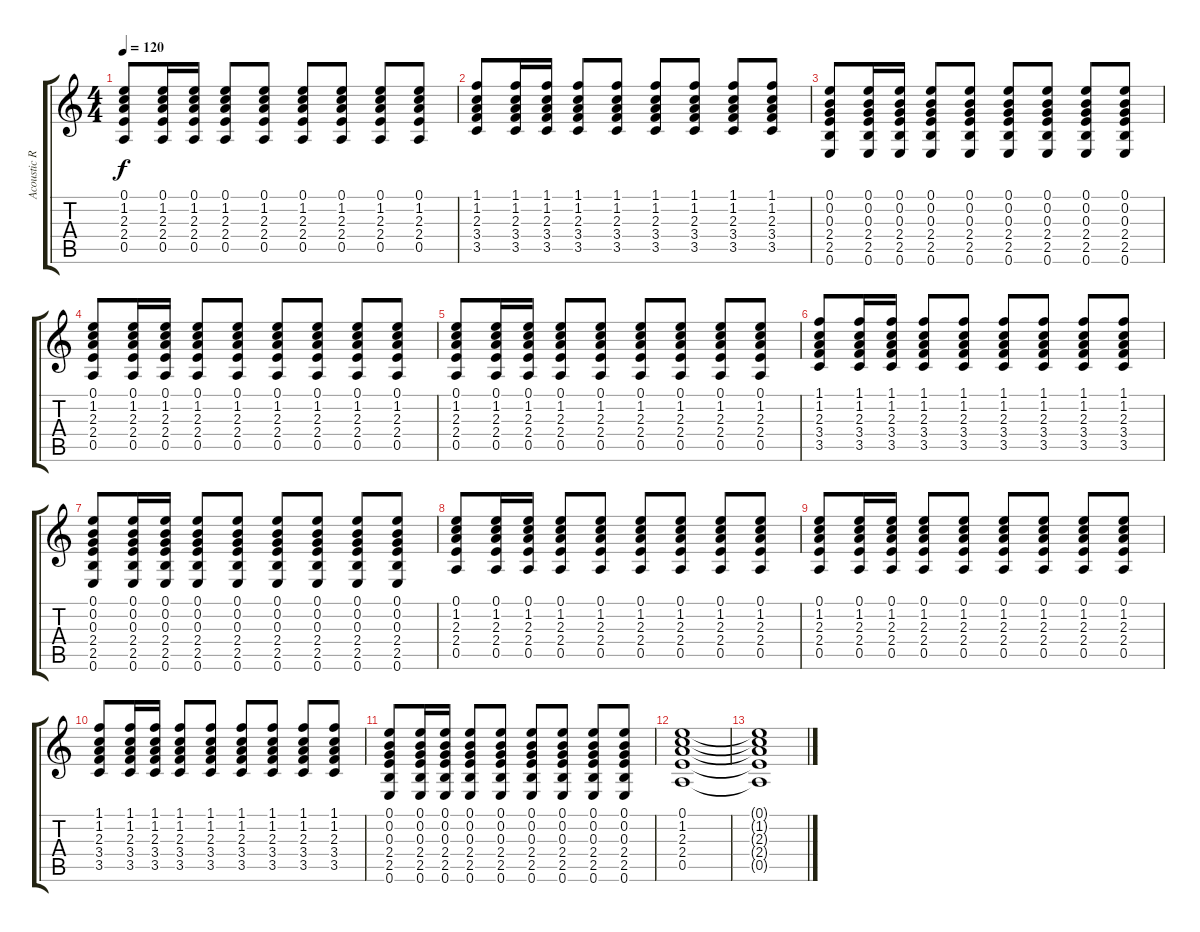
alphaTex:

\track ("Acoustic Rhythm" "Acoustic R") {instrument acousticguitarsteel}
\staff {score tabs}
\tuning (E4 B3 G3 D3 A2 E2) {hide}
\ts (4 4)
\tempo 120
\clef g2
\ks c
(0.1 1.2 2.3 2.4 0.5).8{dy f} (0.1 1.2 2.3 2.4 0.5).16 (0.1 1.2 2.3 2.4 0.5).16 (0.1 1.2 2.3 2.4 0.5).8 (0.1 1.2 2.3 2.4 0.5).8 (0.1 1.2 2.3 2.4 0.5).8 (0.1 1.2 2.3 2.4 0.5).8 (0.1 1.2 2.3 2.4 0.5).8 (0.1 1.2 2.3 2.4 0.5).8 |
(1.1 1.2 2.3 3.4 3.5).8 (1.1 1.2 2.3 3.4 3.5).16 (1.1 1.2 2.3 3.4 3.5).16 (1.1 1.2 2.3 3.4 3.5).8 (1.1 1.2 2.3 3.4 3.5).8 (1.1 1.2 2.3 3.4 3.5).8 (1.1 1.2 2.3 3.4 3.5).8 (1.1 1.2 2.3 3.4 3.5).8 (1.1 1.2 2.3 3.4 3.5).8 |
(0.1 0.2 0.3 2.4 2.5 0.6).8 (0.1 0.2 0.3 2.4 2.5 0.6).16 (0.1 0.2 0.3 2.4 2.5 0.6).16 (0.1 0.2 0.3 2.4 2.5 0.6).8 (0.1 0.2 0.3 2.4 2.5 0.6).8 (0.1 0.2 0.3 2.4 2.5 0.6).8 (0.1 0.2 0.3 2.4 2.5 0.6).8 (0.1 0.2 0.3 2.4 2.5 0.6).8 (0.1 0.2 0.3 2.4 2.5 0.6).8 |
(0.1 1.2 2.3 2.4 0.5).8 (0.1 1.2 2.3 2.4 0.5).16 (0.1 1.2 2.3 2.4 0.5).16 (0.1 1.2 2.3 2.4 0.5).8 (0.1 1.2 2.3 2.4 0.5).8 (0.1 1.2 2.3 2.4 0.5).8 (0.1 1.2 2.3 2.4 0.5).8 (0.1 1.2 2.3 2.4 0.5).8 (0.1 1.2 2.3 2.4 0.5).8 |
(0.1 1.2 2.3 2.4 0.5).8 (0.1 1.2 2.3 2.4 0.5).16 (0.1 1.2 2.3 2.4 0.5).16 (0.1 1.2 2.3 2.4 0.5).8 (0.1 1.2 2.3 2.4 0.5).8 (0.1 1.2 2.3 2.4 0.5).8 (0.1 1.2 2.3 2.4 0.5).8 (0.1 1.2 2.3 2.4 0.5).8 (0.1 1.2 2.3 2.4 0.5).8 |
(1.1 1.2 2.3 3.4 3.5).8 (1.1 1.2 2.3 3.4 3.5).16 (1.1 1.2 2.3 3.4 3.5).16 (1.1 1.2 2.3 3.4 3.5).8 (1.1 1.2 2.3 3.4 3.5).8 (1.1 1.2 2.3 3.4 3.5).8 (1.1 1.2 2.3 3.4 3.5).8 (1.1 1.2 2.3 3.4 3.5).8 (1.1 1.2 2.3 3.4 3.5).8 |
(0.1 0.2 0.3 2.4 2.5 0.6).8 (0.1 0.2 0.3 2.4 2.5 0.6).16 (0.1 0.2 0.3 2.4 2.5 0.6).16 (0.1 0.2 0.3 2.4 2.5 0.6).8 (0.1 0.2 0.3 2.4 2.5 0.6).8 (0.1 0.2 0.3 2.4 2.5 0.6).8 (0.1 0.2 0.3 2.4 2.5 0.6).8 (0.1 0.2 0.3 2.4 2.5 0.6).8 (0.1 0.2 0.3 2.4 2.5 0.6).8 |
(0.1 1.2 2.3 2.4 0.5).8 (0.1 1.2 2.3 2.4 0.5).16 (0.1 1.2 2.3 2.4 0.5).16 (0.1 1.2 2.3 2.4 0.5).8 (0.1 1.2 2.3 2.4 0.5).8 (0.1 1.2 2.3 2.4 0.5).8 (0.1 1.2 2.3 2.4 0.5).8 (0.1 1.2 2.3 2.4 0.5).8 (0.1 1.2 2.3 2.4 0.5).8 |
(0.1 1.2 2.3 2.4 0.5).8 (0.1 1.2 2.3 2.4 0.5).16 (0.1 1.2 2.3 2.4 0.5).16 (0.1 1.2 2.3 2.4 0.5).8 (0.1 1.2 2.3 2.4 0.5).8 (0.1 1.2 2.3 2.4 0.5).8 (0.1 1.2 2.3 2.4 0.5).8 (0.1 1.2 2.3 2.4 0.5).8 (0.1 1.2 2.3 2.4 0.5).8 |
(1.1 1.2 2.3 3.4 3.5).8 (1.1 1.2 2.3 3.4 3.5).16 (1.1 1.2 2.3 3.4 3.5).16 (1.1 1.2 2.3 3.4 3.5).8 (1.1 1.2 2.3 3.4 3.5).8 (1.1 1.2 2.3 3.4 3.5).8 (1.1 1.2 2.3 3.4 3.5).8 (1.1 1.2 2.3 3.4 3.5).8 (1.1 1.2 2.3 3.4 3.5).8 |
(0.1 0.2 0.3 2.4 2.5 0.6).8 (0.1 0.2 0.3 2.4 2.5 0.6).16 (0.1 0.2 0.3 2.4 2.5 0.6).16 (0.1 0.2 0.3 2.4 2.5 0.6).8 (0.1 0.2 0.3 2.4 2.5 0.6).8 (0.1 0.2 0.3 2.4 2.5 0.6).8 (0.1 0.2 0.3 2.4 2.5 0.6).8 (0.1 0.2 0.3 2.4 2.5 0.6).8 (0.1 0.2 0.3 2.4 2.5 0.6).8 |
(0.1 1.2 2.3 2.4 0.5).1 |
(0.1{t} 1.2{t} 2.3{t} 2.4{t} 0.5{t}).1
